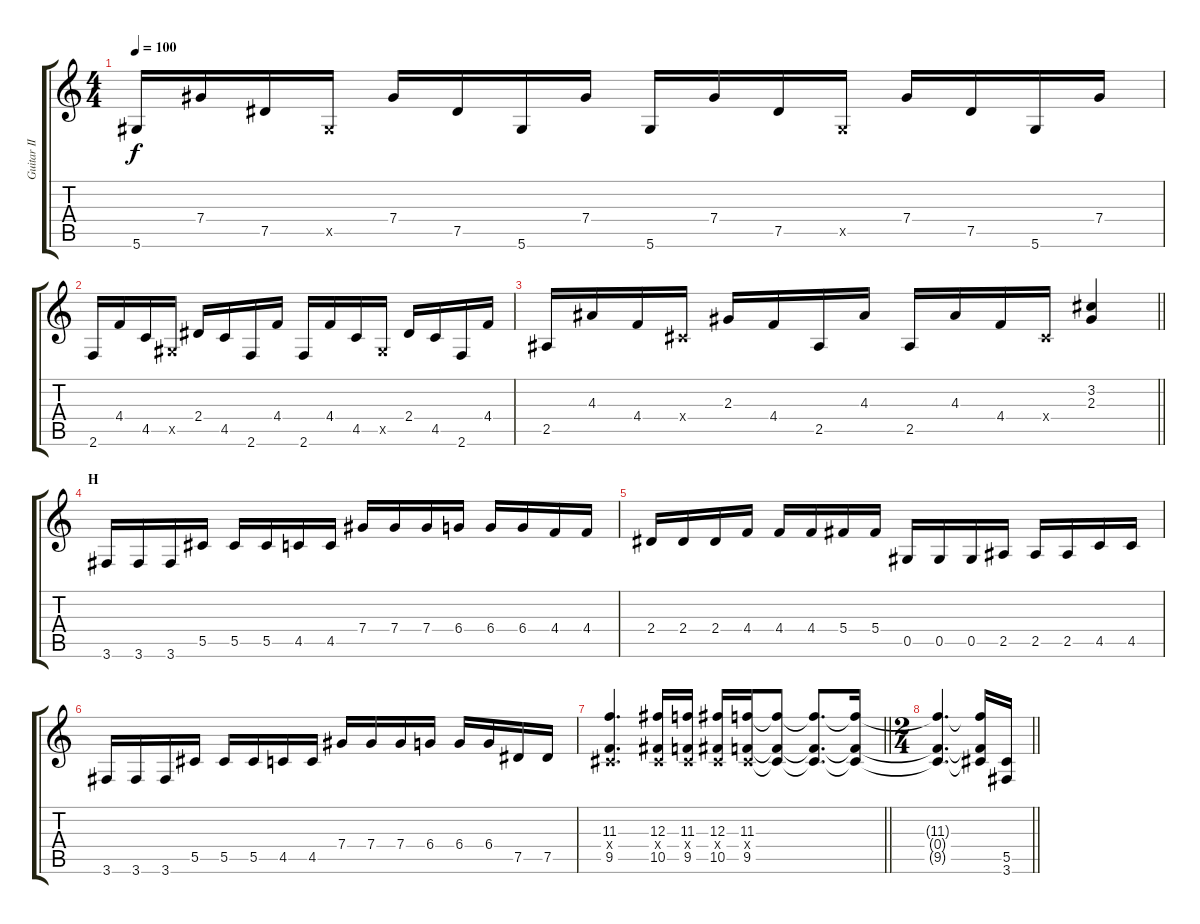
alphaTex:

\track ("Guitar II" "Guitar II") {instrument distortionguitar}
\staff {score tabs}
\tuning (Eb4 Bb3 Gb3 Db3 Ab2 Eb2) {hide}
\ts (4 4)
\tempo 100
\clef g2
\ks c
5.6.16{dy f} 7.4.16 7.5.16 0.5{x}.16 7.4.16 7.5.16 5.6.16 7.4.16 5.6.16 7.4.16 7.5.16 0.5{x}.16 7.4.16 7.5.16 5.6.16 7.4.16 |
2.6.16 4.4.16 4.5.16 0.5{x}.16 2.4.16 4.5.16 2.6.16 4.4.16 2.6.16 4.4.16 4.5.16 0.5{x}.16 2.4.16 4.5.16 2.6.16 4.4.16 |
\barLineRight lightlight
2.5.16 4.3.16 4.4.16 0.4{x}.16 2.3.16 4.4.16 2.5.16 4.3.16 2.5.16 4.3.16 4.4.16 0.4{x}.16 (3.2 2.3).4 |
\section ("" "H")
3.6.16 3.6.16 3.6.16 5.5.16 5.5.16 5.5.16 4.5.16 4.5.16 7.4.16 7.4.16 7.4.16 6.4.16 6.4.16 6.4.16 4.4.16 4.4.16 |
2.4.16 2.4.16 2.4.16 4.4.16 4.4.16 4.4.16 5.4.16 5.4.16 0.5.16 0.5.16 0.5.16 2.5.16 2.5.16 2.5.16 4.5.16 4.5.16 |
3.6.16 3.6.16 3.6.16 5.5.16 5.5.16 5.5.16 4.5.16 4.5.16 7.4.16 7.4.16 7.4.16 6.4.16 6.4.16 6.4.16 7.5.16 7.5.16 |
\barLineRight lightlight
(11.3 0.4{x} 9.5).4{d} (12.3 0.4{x} 10.5).16 (11.3 0.4{x} 9.5).16 (12.3 0.4{x} 10.5).16 (11.3 0.4{x} 9.5).16 (11.3{t} 0.4{t} 9.5{t}).8 (11.3{t} 0.4{t} 9.5{t}).8{d} (11.3{t} 0.4{t} 9.5{t}).16 |
\ts (2 4)
\barLineRight lightlight
(11.3{t} 0.4{t} 9.5{t}).4{d} (11.3{t} 0.4{t} 9.5{t}).16 (5.5 3.6).16
